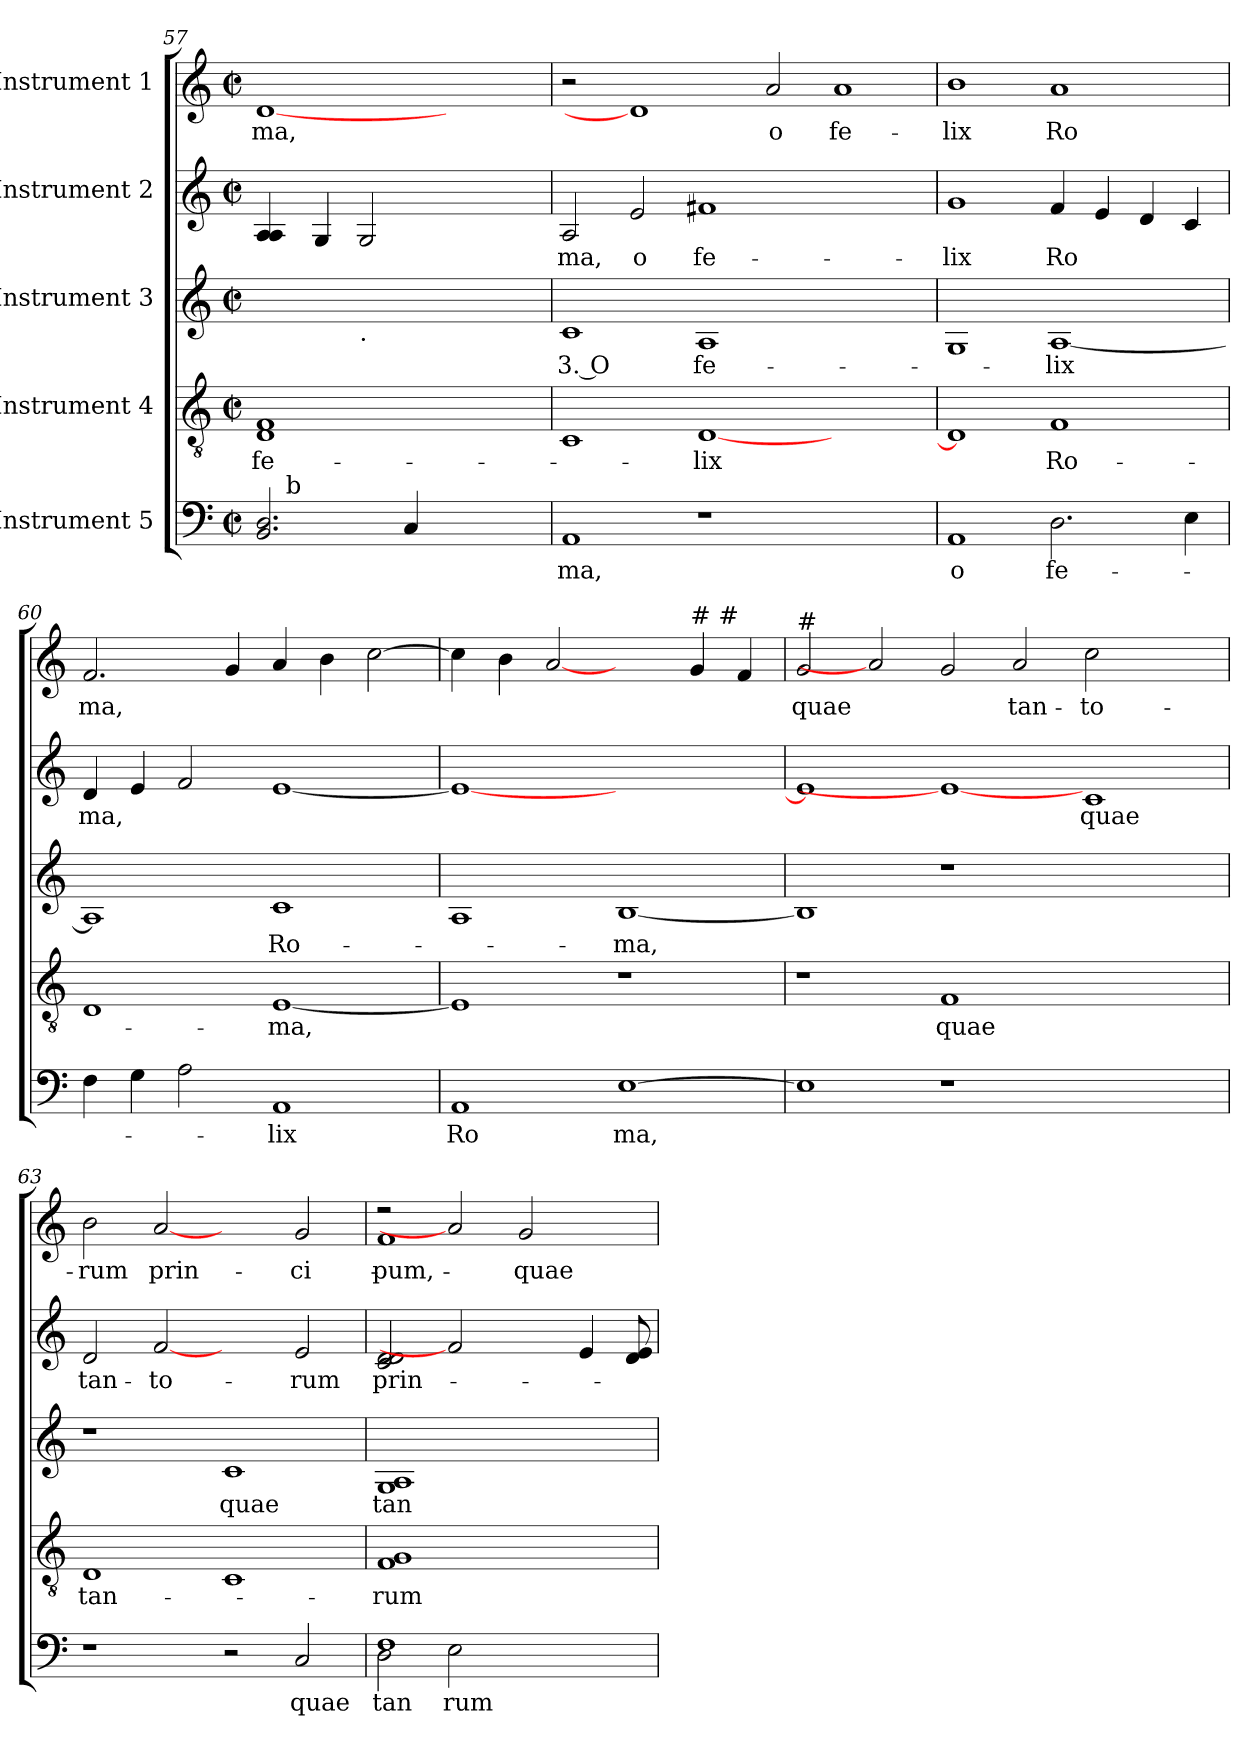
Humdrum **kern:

**kern	**text	**kern	**text	**kern	**text	**kern	**text	**kern	**text
*part5	*part5	*part4	*part4	*part3	*part3	*part2	*part2	*part1	*part1
*staff5	*staff5	*staff4	*staff4	*staff3	*staff3	*staff2	*staff2	*staff1	*staff1
*I"Instrument 5	*	*I"Instrument 4	*	*I"Instrument 3	*	*I"Instrument 2	*	*I"Instrument 1	*
*clefF4	*	*clefGv2	*	*clefG2	*	*clefG2	*	*clefG2	*
*k[]	*	*k[]	*	*k[]	*	*k[]	*	*k[]	*
*M2/2	*	*M2/2	*	*M2/2	*	*M2/2	*	*M2/2	*
*met(c|)	*	*met(c|)	*	*met(c|)	*	*met(c|)	*	*met(c|)	*
=57	=57	=57	=57	=57	=57	=57	=57	=57	=57
!	!	!	!LO:LY:b	!	!	!	!	!	!LO:LY:b
*^	*	*	*	*^	*	*^	*	*	*
2.BB 2.D	8ryy	.	1D 1F	fe-	1ryy	2ryy	.	4A 4A	4ryy	.	[1d	-ma,
!	!LO:TX:a:t=b	!	!	!	!	!	!	!	!	!	!	!
.	1...ryy	.	.	.	.	.	.	.	.	.	.	.
.	.	.	.	.	.	.	.	4ryy	4G/	.	.	.
!	!	!	!	!	!	!LO:TX:b:t=.	!	!	!	!	!	!
.	.	.	.	.	.	1.ryy	.	2G/	1.ryy	.	.	.
4C/	.	.	.	.	.	.	.	.	.	.	.	.
1ryy	.	.	1ryy	.	1ryy	.	.	1ryy	.	.	1ryy	.
*	*	*	*	*	*	*	*	*v	*v	*	*	*
=58	=58	=58	=58	=58	=58	=58	=58	=58	=58	=58	=58
!	!	!LO:LY:b	!	!	!	!	!LO:LY:b	!	!LO:LY:b	!	!
*v	*v	*	*	*	*v	*v	*	*	*	*	*
1AA	-ma,	1C	.	1c	3. O	2A/	-ma,	2r	.
!	!	!	!	!	!	!	!LO:LY:b	!	!
.	.	.	.	.	.	2e/	o	1d]	.
!	!	!	!LO:LY:b	!	!LO:LY:b	!	!LO:LY:b	!	!
1r	.	[<1D	-lix	1A	fe-	1f#X	fe-	.	.
!	!	!	!	!	!	!	!	!	!LO:LY:b
.	.	.	.	.	.	.	.	2a/	o
!	!	!	!	!	!	!	!	!	!LO:LY:b
1ryy	.	1ryy	.	1ryy	.	1ryy	.	1a	fe-
=59	=59	=59	=59	=59	=59	=59	=59	=59	=59
!	!LO:LY:b	!	!	!	!	!	!LO:LY:b	!	!LO:LY:b
1AA	o	1D]	.	1G	.	1g	-lix	1b	-lix
!	!LO:LY:b	!	!LO:LY:b	!	!LO:LY:b	!	!LO:LY:b	!	!LO:LY:b
2.D\	fe-	1F	Ro-	[>1A	-lix	4f/	Ro	1a	Ro
.	.	.	.	.	.	4e/	.	.	.
.	.	.	.	.	.	4d/	.	.	.
4E\	.	.	.	.	.	4c/	.	.	.
!!LO:LB:g=z
=60	=60	=60	=60	=60	=60	=60	=60	=60	=60
!	!	!	!	!	!	!	!LO:LY:b	!	!LO:LY:b
4F\	.	1D	.	1A]	.	4d/	-ma,	2.f/	-ma,
4G\	.	.	.	.	.	4e/	.	.	.
2A\	.	.	.	.	.	2f/	.	.	.
.	.	.	.	.	.	.	.	4g/	.
!	!LO:LY:b	!	!LO:LY:b	!	!LO:LY:b	!	!	!	!
1AA	-lix	[<1E	-ma,	1c	Ro-	[<1e	.	4a/	.
.	.	.	.	.	.	.	.	4b\	.
.	.	.	.	.	.	.	.	[>2cc\	.
=61	=61	=61	=61	=61	=61	=61	=61	=61	=61
!	!LO:LY:b	!	!	!	!	!	!	!	!
1AA	Ro	1E]	.	1A	.	1e_	.	4cc\]	.
.	.	.	.	.	.	.	.	4b\	.
.	.	.	.	.	.	.	.	[2a	.
!	!LO:LY:b	!	!	!	!LO:LY:b	!	!	!	!
[>1E	-ma,	1r	.	[<1B	-ma,	1ryy	.	2ryy	.
!	!	!	!	!	!	!	!	!LO:TX:a:t=# #	!
.	.	.	.	.	.	.	.	4g/	.
.	.	.	.	.	.	.	.	4f/	.
=62	=62	=62	=62	=62	=62	=62	=62	=62	=62
!	!	!	!	!	!	!	!	!LO:TX:a:t=#	!
!	!	!	!	!	!	!	!	!	!LO:LY:b
1E]	.	1r	.	1B]	.	1e]	.	2g/	quae
.	.	.	.	.	.	.	.	2a]	.
!	!	!	!LO:LY:b	!	!	!	!	!	!
1r	.	1F	quae	1r	.	1e_	.	2g/	.
!	!	!	!	!	!	!	!	!	!LO:LY:b
.	.	.	.	.	.	.	.	2a/	tan-
!	!	!	!	!	!	!	!LO:LY:b	!	!LO:LY:b
1ryy	.	1ryy	.	1ryy	.	1c	quae	2cc\	-to-
.	.	.	.	.	.	.	.	2ryy	.
=63	=63	=63	=63	=63	=63	=63	=63	=63	=63
!	!	!	!LO:LY:b	!	!	!	!LO:LY:b	!	!LO:LY:b
1r	.	1D	tan-	1r	.	2d/	tan-	2b\	-rum
!	!	!	!	!	!	!	!LO:LY:b	!	!LO:LY:b
.	.	.	.	.	.	[2f	-to-	[2a	prin-
!	!	!	!	!	!LO:LY:b	!	!	!	!
2r	.	1C	.	1c	quae	2ryy	.	2ryy	.
!	!LO:LY:b	!	!	!	!	!	!LO:LY:b	!	!LO:LY:b
2C/	quae	.	.	.	.	2e/	-rum	2g/	-ci-
=64	=64	=64	=64	=64	=64	=64	=64	=64	=64
!	!LO:LY:b	!	!	!	!	!	!	!	!
*^	*	*	*	*	*	*	*	*	*
!	!	!LO:LY:b	!	!LO:LY:b	!	!LO:LY:b	!	!LO:LY:b	!	!LO:LY:b
*	*	*	*	*	*	*	*	*	*^	*
1F	2D\	tan-	1F 1G	-rum	1G 1A	tan-	2c/ 2d/ 2d/	prin-	2r	1f	-pum,
!	!	!LO:LY:b	!	!	!	!	!	!	!	!	!
.	2E\	-rum	.	.	.	.	2f]	.	2a]	.	.
!	!	!	!	!	!	!	!	!	!	!	!LO:LY:b
2ryy	2ryy	.	2ryy	.	2ryy	.	4ryy	.	2g/	8ryy	quae
.	.	.	.	.	.	.	.	.	.	2ryy	.
.	.	.	.	.	.	.	4e/	.	.	.	.
8ryy	8ryy	.	8ryy	.	8ryy	.	8d/ 8e/	.	8ryy	.	.
*v	*v	*	*	*	*	*	*	*	*v	*v	*
=	=	=	=	=	=	=	=	=	=
*-	*-	*-	*-	*-	*-	*-	*-	*-	*-
